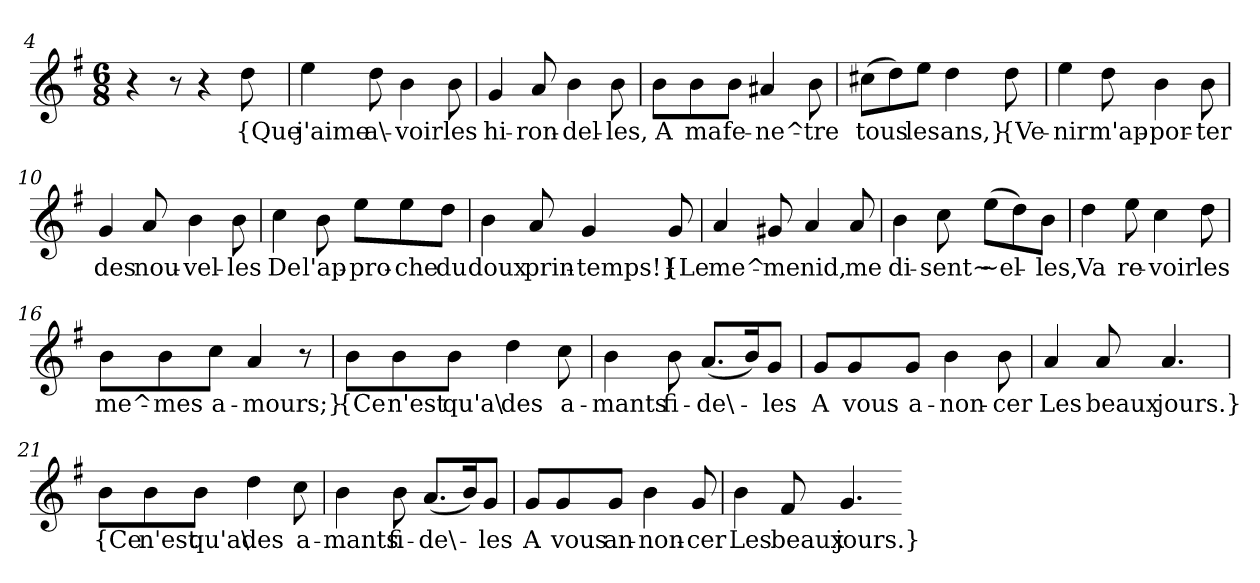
**kern	**text
*part1	*part1
*staff1	*staff1
*clefG2	*
*k[f#]	*
*M6/8	*
=4	=4
4r	.
8r	.
4r	.
8dd	{Que
=5	=5
4ee	j'aime
8dd	a\-
4b	-voir
8b	les
=6	=6
4g	hi-
8a	-ron-
4b	-del-
8b	-les,
=7	=7
8b\L	A
8b\	ma
8b\J	fe-
4a#X	-ne^-
8b	-tre
=8	=8
(8cc#X\L	tous
8dd\)	.
8ee\J	les
4dd	ans,}
8dd	{Ve-
=9	=9
4ee	-nir
8dd	m'ap-
4b	-por-
8b	-ter
=10	=10
4g	des
8a	nou-
4b	-vel-
8b	-les
=11	=11
4cc	De
8b	l'ap-
8ee\L	-pro-
8ee\	-che
8dd\J	du
=12	=12
4b	doux
8a	prin-
4g	-temps!}
8g	{Le
=13	=13
4a	me^-
8g#X	-me
4a	nid,
8a	me
=14	=14
4b	di-
8cc	-sent~
(8ee\L	~el-
8dd\)	.
8b\J	-les,
=15	=15
4dd	Va
8ee	re-
4cc	-voir
8dd	les
=16	=16
8b\L	me^-
8b\	-mes
8cc\J	a-
4a	-mours;}
8r	.
=17	=17
8b\L	{Ce
8b\	n'est
8b\J	qu'a\
4dd	des
8cc	a-
=18	=18
4b	-mants
8b	fi-
(8.a/L	-de\-
16b/K)	.
8g/J	-les
=19	=19
8g/L	A
8g/	vous
8g/J	a-
4b	-non-
8b	-cer
=20	=20
4a	Les
8a	beaux
4.a	jours.}
=21	=21
8b\L	{Ce
8b\	n'est
8b\J	qu'a\
4dd	des
8cc	a-
=22	=22
4b	-mants
8b	fi-
(8.a/L	-de\-
16b/K)	.
8g/J	-les
=23	=23
8g/L	A
8g/	vous
8g/J	an-
4b	-non-
8g	-cer
=24	=24
4b	Les
8f#	beaux
4.g	jours.}
=-	=-
*-	*-
